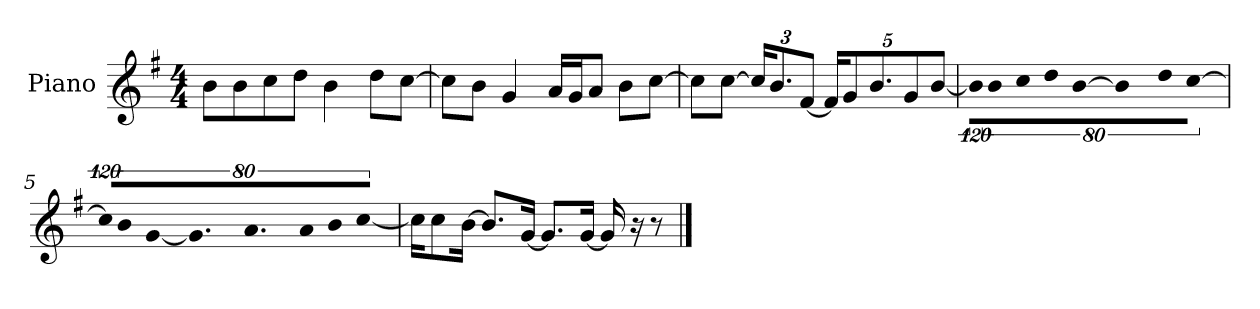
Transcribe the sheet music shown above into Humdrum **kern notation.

**kern
*part1
*staff1
*I"Piano
*I'P-no
*clefG2
*k[f#]
*M4/4
*MM90
=1
8b\L
8b\
8cc\
8dd\J
4b\
8dd\L
[8cc\J
=2
8cc\L]
8b\J
4g/
16a/LL
16g/J
8a/J
8b\L
[8cc\J
=3
8cc\L]
[8cc\J
*Xbrackettup
24cc/KL]
12.b/
[12f#/J
20f#/KL]
10g/
10.b/
10g/
[10b/J
=4
*brackettup
!LO:N:vis=16
1920%107b\KL]
!LO:N:vis=8
640%71b\
!LO:N:vis=8
640%71cc\
!LO:N:vis=8
640%71dd\
!LO:N:vis=16
[1920%107b\Jk
!LO:N:vis=4
1920%427b\]
!LO:N:vis=8
640%71dd\
!LO:N:vis=4
[1920%427cc\
!!LO:LB:g=z
=5
!LO:N:vis=16
1920%107cc/KL]
!LO:N:vis=8
640%71b/
!LO:N:vis=16
[1920%107g/K
9.g/]
9.a/
!LO:N:vis=8
640%71a/
!LO:N:vis=8
640%71b/J
!LO:N:vis=4
[1920%427cc\
=6
16cc\KL]
8cc\
[16b\Jk
8.b/L]
[16g/Jk
8.g/L]
[16g/Jk
16g/]
16r
8r
==
*-
